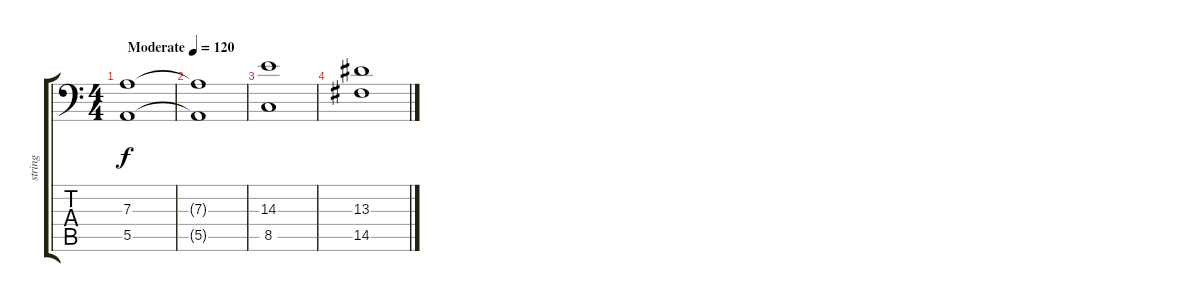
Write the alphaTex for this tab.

\track ("string" "string") {instrument stringensemble1}
\staff {score tabs}
\tuning (B3 Gb3 D3 A2 E2 A1) {hide}
\ts (4 4)
\tempo (120 "Moderate")
\clef f4
\ks c
(7.3 5.5).1{dy f instrument stringensemble1} |
(7.3{t} 5.5{t}).1 |
(14.3 8.5).1 |
(13.3 14.5).1
